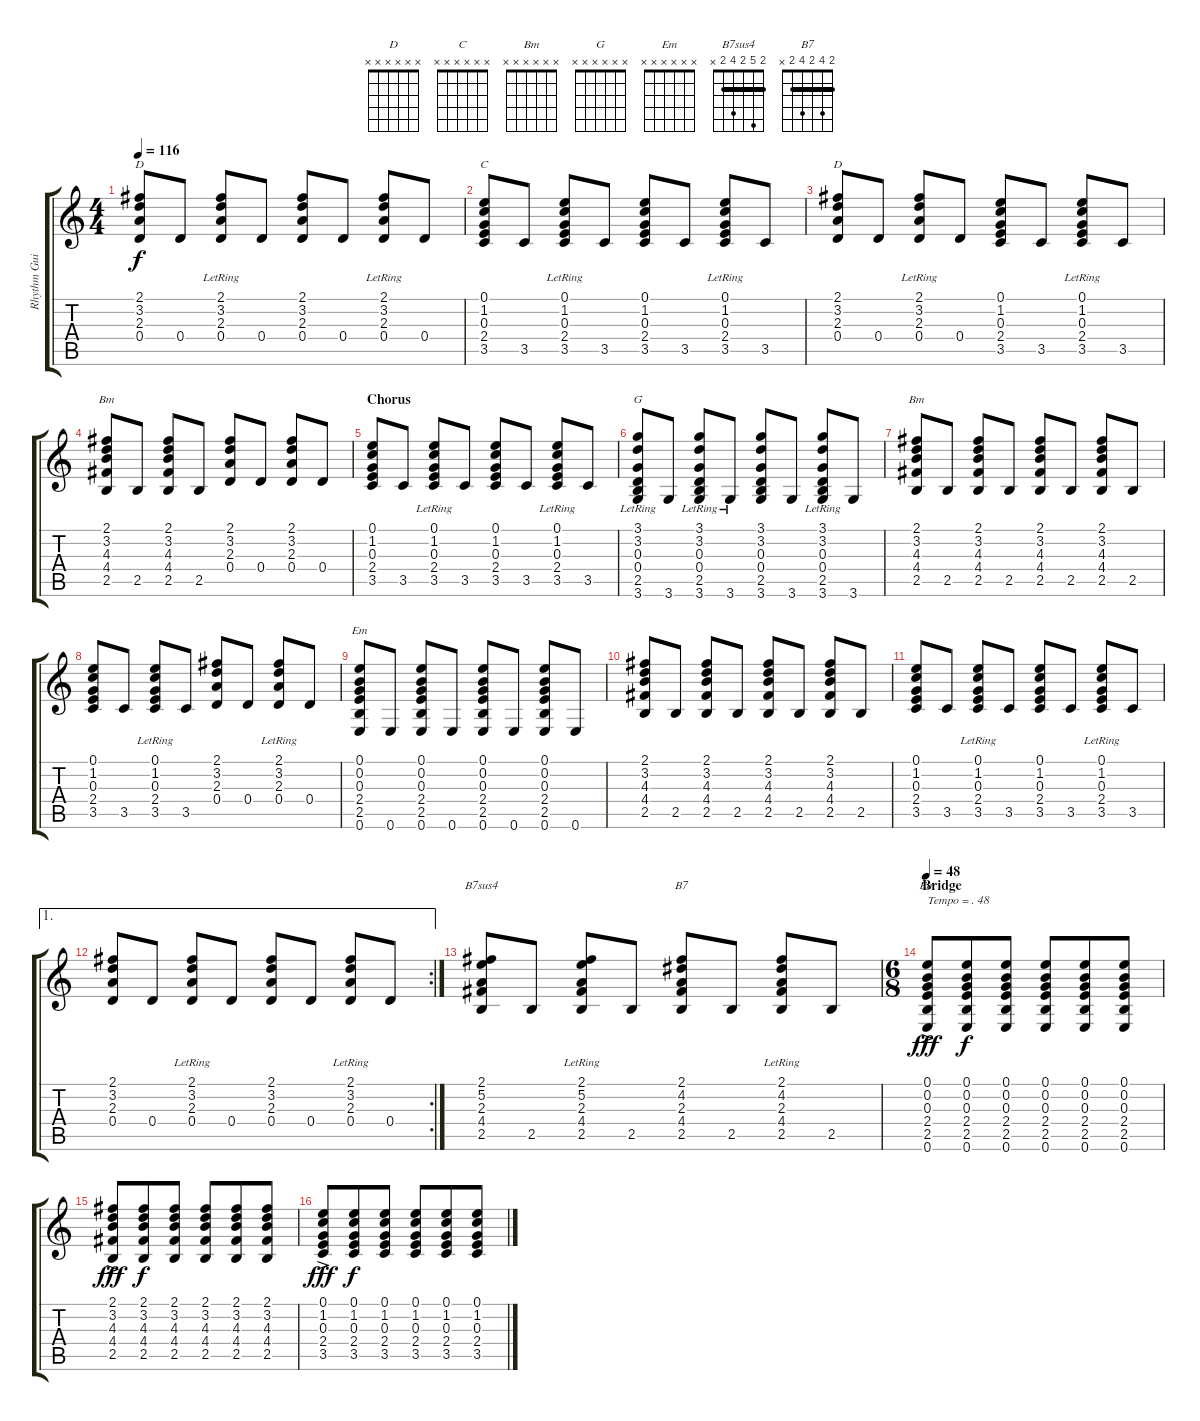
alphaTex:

\track ("Rhythm Guitar" "Rhythm Gui") {instrument acousticguitarsteel}
\staff {score tabs}
\tuning (E4 B3 G3 D3 A2 E2) {hide}
\chord ("D" 2 3 2 0 x x) {barre 2}
\chord ("C" x x x x x x)
\chord ("D" x x x x x x)
\chord ("Bm" 2 3 4 4 2 x) {barre 2}
\chord ("G" x x x x x x)
\chord ("Bm" x x x x x x)
\chord ("Em" 0 0 0 2 2 0)
\chord ("B7sus4" 2 5 2 4 2 x) {barre 2}
\chord ("B7" 2 4 2 4 2 x) {barre 2}
\chord ("Em" x x x x x x)
\ts (4 4)
\tempo 116
\clef g2
\ks c
(2.1 3.2 2.3 0.4).8{ch "D" dy f} 0.4.8 (2.1 3.2{lr} 2.3{lr} 0.4).8 0.4.8 (2.1 3.2 2.3 0.4).8 0.4.8 (2.1 3.2{lr} 2.3{lr} 0.4).8 0.4.8 |
(0.1 1.2 0.3 2.4 3.5).8{ch "C"} 3.5.8 (0.1 1.2{lr} 0.3{lr} 2.4 3.5).8 3.5.8 (0.1 1.2 0.3 2.4 3.5).8 3.5.8 (0.1 1.2{lr} 0.3{lr} 2.4 3.5).8 3.5.8 |
(2.1 3.2 2.3 0.4).8{ch "D"} 0.4.8 (2.1 3.2{lr} 2.3{lr} 0.4).8 0.4.8 (0.1 1.2 0.3 2.4 3.5).8 3.5.8 (0.1 1.2{lr} 0.3{lr} 2.4 3.5).8 3.5.8 |
(2.1 3.2 4.3 4.4 2.5).8{ch "Bm"} 2.5.8 (2.1 3.2 4.3 4.4 2.5).8 2.5.8 (2.1 3.2 2.3 0.4).8 0.4.8 (2.1 3.2 2.3 0.4).8 0.4.8 |
\section ("" "Chorus")
(0.1 1.2 0.3 2.4 3.5).8 3.5.8 (0.1 1.2{lr} 0.3{lr} 2.4 3.5).8 3.5.8 (0.1 1.2 0.3 2.4 3.5).8 3.5.8 (0.1 1.2{lr} 0.3{lr} 2.4 3.5).8 3.5.8 |
(3.1 3.2 0.3 0.4 2.5 3.6{lr}).8{ch "G"} 3.6.8 (3.1 3.2{lr} 0.3{lr} 0.4 2.5 3.6).8 3.6{lr}.8 (3.1 3.2 0.3 0.4 2.5 3.6).8 3.6.8 (3.1 3.2{lr} 0.3{lr} 0.4 2.5 3.6).8 3.6.8 |
(2.1 3.2 4.3 4.4 2.5).8{ch "Bm"} 2.5.8 (2.1 3.2 4.3 4.4 2.5).8 2.5.8 (2.1 3.2 4.3 4.4 2.5).8 2.5.8 (2.1 3.2 4.3 4.4 2.5).8 2.5.8 |
(0.1 1.2 0.3 2.4 3.5).8 3.5.8 (0.1 1.2{lr} 0.3{lr} 2.4 3.5).8 3.5.8 (2.1 3.2 2.3 0.4).8 0.4.8 (2.1 3.2{lr} 2.3{lr} 0.4).8 0.4.8 |
(0.1 0.2 0.3 2.4 2.5 0.6).8{ch "Em"} 0.6.8 (0.1 0.2 0.3 2.4 2.5 0.6).8 0.6.8 (0.1 0.2 0.3 2.4 2.5 0.6).8 0.6.8 (0.1 0.2 0.3 2.4 2.5 0.6).8 0.6.8 |
(2.1 3.2 4.3 4.4 2.5).8 2.5.8 (2.1 3.2 4.3 4.4 2.5).8 2.5.8 (2.1 3.2 4.3 4.4 2.5).8 2.5.8 (2.1 3.2 4.3 4.4 2.5).8 2.5.8 |
(0.1 1.2 0.3 2.4 3.5).8 3.5.8 (0.1 1.2{lr} 0.3{lr} 2.4 3.5).8 3.5.8 (0.1 1.2 0.3 2.4 3.5).8 3.5.8 (0.1 1.2{lr} 0.3{lr} 2.4 3.5).8 3.5.8 |
\ae 1
\rc 2
(2.1 3.2 2.3 0.4).8 0.4.8 (2.1 3.2{lr} 2.3{lr} 0.4).8 0.4.8 (2.1 3.2 2.3 0.4).8 0.4.8 (2.1 3.2{lr} 2.3{lr} 0.4).8 0.4.8 |
(2.1 5.2 2.3 4.4 2.5).8{ch "B7sus4"} 2.5.8 (2.1 5.2{lr} 2.3{lr} 4.4 2.5).8 2.5.8 (2.1 4.2 2.3 4.4 2.5).8{ch "B7"} 2.5.8 (2.1 4.2{lr} 2.3{lr} 4.4 2.5).8 2.5.8 |
\ts (6 8)
\section ("" "Bridge")
\tempo 48
(0.1{ac} 0.2{ac} 0.3{ac} 2.4{ac} 2.5{ac} 0.6{ac}).8{ch "Em" txt "Tempo = . 48" dy fff} (0.1 0.2 0.3 2.4 2.5 0.6).8{dy f} (0.1 0.2 0.3 2.4 2.5 0.6).8 (0.1 0.2 0.3 2.4 2.5 0.6).8 (0.1 0.2 0.3 2.4 2.5 0.6).8 (0.1 0.2 0.3 2.4 2.5 0.6).8 |
(2.1{ac} 3.2{ac} 4.3{ac} 4.4{ac} 2.5{ac}).8{dy fff} (2.1 3.2 4.3 4.4 2.5).8{dy f} (2.1 3.2 4.3 4.4 2.5).8 (2.1 3.2 4.3 4.4 2.5).8 (2.1 3.2 4.3 4.4 2.5).8 (2.1 3.2 4.3 4.4 2.5).8 |
(0.1{ac} 1.2{ac} 0.3{ac} 2.4{ac} 3.5{ac}).8{dy fff} (0.1 1.2 0.3 2.4 3.5).8{dy f} (0.1 1.2 0.3 2.4 3.5).8 (0.1 1.2 0.3 2.4 3.5).8 (0.1 1.2 0.3 2.4 3.5).8 (0.1 1.2 0.3 2.4 3.5).8
